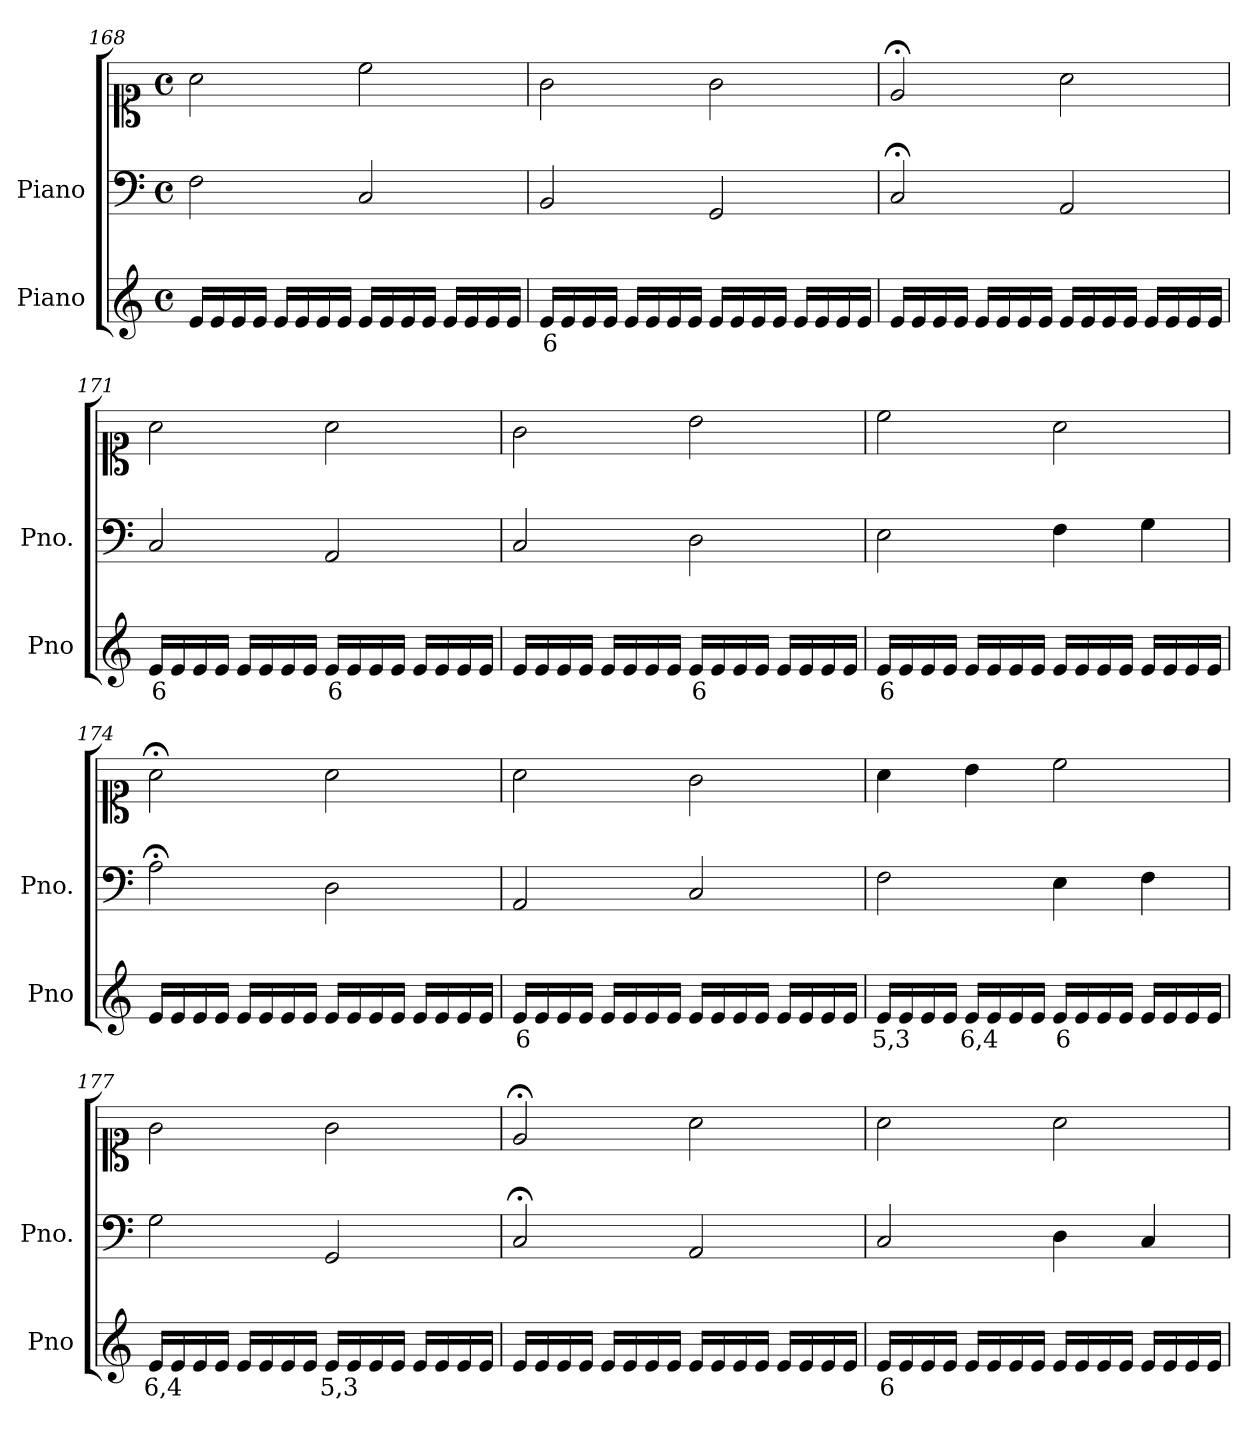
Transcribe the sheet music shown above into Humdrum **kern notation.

**kern	**text	**kern	**kern
*part2	*part2	*part1	*part1
*staff3	*staff3	*staff2	*staff1
*I"Piano	*	*I"Piano	*
*I'Pno	*	*I'Pno.	*
*clefG2	*	*clefF4	*clefC1
*k[]	*	*k[]	*k[]
*M4/4	*	*M4/4	*M4/4
*met(c)	*	*met(c)	*met(c)
=168	=168	=168	=168
16e/LL	.	2F\	2a\
16e/	.	.	.
16e/	.	.	.
16e/JJ	.	.	.
16e/LL	.	.	.
16e/	.	.	.
16e/	.	.	.
16e/JJ	.	.	.
16e/LL	.	2C/	2cc\
16e/	.	.	.
16e/	.	.	.
16e/JJ	.	.	.
16e/LL	.	.	.
16e/	.	.	.
16e/	.	.	.
16e/JJ	.	.	.
=169	=169	=169	=169
!	!LO:LY:b	!	!
16e/LL	6	2BB/	2g\
16e/	.	.	.
16e/	.	.	.
16e/JJ	.	.	.
16e/LL	.	.	.
16e/	.	.	.
16e/	.	.	.
16e/JJ	.	.	.
16e/LL	.	2GG/	2g\
16e/	.	.	.
16e/	.	.	.
16e/JJ	.	.	.
16e/LL	.	.	.
16e/	.	.	.
16e/	.	.	.
16e/JJ	.	.	.
=170	=170	=170	=170
16e/LL	.	2C;</	2e;</
16e/	.	.	.
16e/	.	.	.
16e/JJ	.	.	.
16e/LL	.	.	.
16e/	.	.	.
16e/	.	.	.
16e/JJ	.	.	.
16e/LL	.	2AA/	2a\
16e/	.	.	.
16e/	.	.	.
16e/JJ	.	.	.
16e/LL	.	.	.
16e/	.	.	.
16e/	.	.	.
16e/JJ	.	.	.
=171	=171	=171	=171
!	!LO:LY:b	!	!
16e/LL	6	2C/	2a\
16e/	.	.	.
16e/	.	.	.
16e/JJ	.	.	.
16e/LL	.	.	.
16e/	.	.	.
16e/	.	.	.
16e/JJ	.	.	.
!	!LO:LY:b	!	!
16e/LL	6	2AA/	2a\
16e/	.	.	.
16e/	.	.	.
16e/JJ	.	.	.
16e/LL	.	.	.
16e/	.	.	.
16e/	.	.	.
16e/JJ	.	.	.
=172	=172	=172	=172
16e/LL	.	2C/	2g\
16e/	.	.	.
16e/	.	.	.
16e/JJ	.	.	.
16e/LL	.	.	.
16e/	.	.	.
16e/	.	.	.
16e/JJ	.	.	.
!	!LO:LY:b	!	!
16e/LL	6	2D\	2b\
16e/	.	.	.
16e/	.	.	.
16e/JJ	.	.	.
16e/LL	.	.	.
16e/	.	.	.
16e/	.	.	.
16e/JJ	.	.	.
=173	=173	=173	=173
!	!LO:LY:b	!	!
16e/LL	6	2E\	2cc\
16e/	.	.	.
16e/	.	.	.
16e/JJ	.	.	.
16e/LL	.	.	.
16e/	.	.	.
16e/	.	.	.
16e/JJ	.	.	.
16e/LL	.	4F\	2a\
16e/	.	.	.
16e/	.	.	.
16e/JJ	.	.	.
16e/LL	.	4G\	.
16e/	.	.	.
16e/	.	.	.
16e/JJ	.	.	.
=174	=174	=174	=174
16e/LL	.	2A;<\	2a;<\
16e/	.	.	.
16e/	.	.	.
16e/JJ	.	.	.
16e/LL	.	.	.
16e/	.	.	.
16e/	.	.	.
16e/JJ	.	.	.
16e/LL	.	2D\	2a\
16e/	.	.	.
16e/	.	.	.
16e/JJ	.	.	.
16e/LL	.	.	.
16e/	.	.	.
16e/	.	.	.
16e/JJ	.	.	.
=175	=175	=175	=175
!	!LO:LY:b	!	!
16e/LL	6	2AA/	2a\
16e/	.	.	.
16e/	.	.	.
16e/JJ	.	.	.
16e/LL	.	.	.
16e/	.	.	.
16e/	.	.	.
16e/JJ	.	.	.
16e/LL	.	2C/	2g\
16e/	.	.	.
16e/	.	.	.
16e/JJ	.	.	.
16e/LL	.	.	.
16e/	.	.	.
16e/	.	.	.
16e/JJ	.	.	.
=176	=176	=176	=176
!	!LO:LY:b	!	!
16e/LL	5,3	2F\	4a\
16e/	.	.	.
16e/	.	.	.
16e/JJ	.	.	.
!	!LO:LY:b	!	!
16e/LL	6,4	.	4b\
16e/	.	.	.
16e/	.	.	.
16e/JJ	.	.	.
!	!LO:LY:b	!	!
16e/LL	6	4E\	2cc\
16e/	.	.	.
16e/	.	.	.
16e/JJ	.	.	.
16e/LL	.	4F\	.
16e/	.	.	.
16e/	.	.	.
16e/JJ	.	.	.
=177	=177	=177	=177
!	!LO:LY:b	!	!
16e/LL	6,4	2G\	2g\
16e/	.	.	.
16e/	.	.	.
16e/JJ	.	.	.
16e/LL	.	.	.
16e/	.	.	.
16e/	.	.	.
16e/JJ	.	.	.
!	!LO:LY:b	!	!
16e/LL	5,3	2GG/	2g\
16e/	.	.	.
16e/	.	.	.
16e/JJ	.	.	.
16e/LL	.	.	.
16e/	.	.	.
16e/	.	.	.
16e/JJ	.	.	.
=178	=178	=178	=178
16e/LL	.	2C;</	2e;</
16e/	.	.	.
16e/	.	.	.
16e/JJ	.	.	.
16e/LL	.	.	.
16e/	.	.	.
16e/	.	.	.
16e/JJ	.	.	.
16e/LL	.	2AA/	2a\
16e/	.	.	.
16e/	.	.	.
16e/JJ	.	.	.
16e/LL	.	.	.
16e/	.	.	.
16e/	.	.	.
16e/JJ	.	.	.
=179	=179	=179	=179
!	!LO:LY:b	!	!
16e/LL	6	2C/	2a\
16e/	.	.	.
16e/	.	.	.
16e/JJ	.	.	.
16e/LL	.	.	.
16e/	.	.	.
16e/	.	.	.
16e/JJ	.	.	.
16e/LL	.	4D\	2a\
16e/	.	.	.
16e/	.	.	.
16e/JJ	.	.	.
16e/LL	.	4C/	.
16e/	.	.	.
16e/	.	.	.
16e/JJ	.	.	.
=	=	=	=
*-	*-	*-	*-
